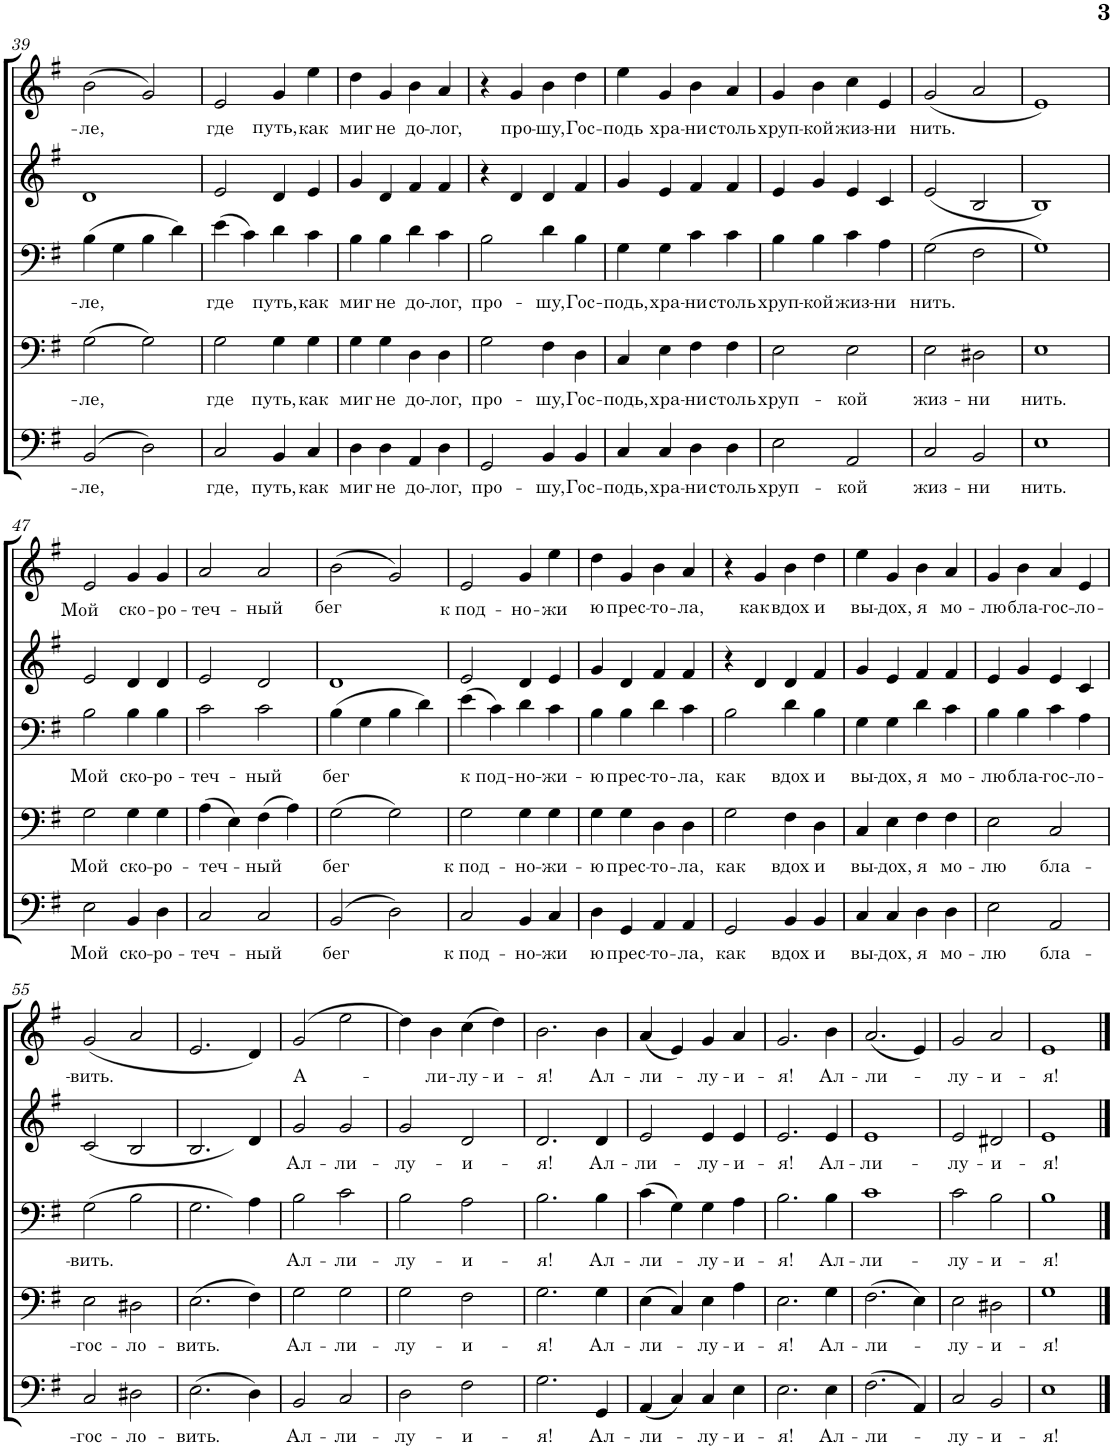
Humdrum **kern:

**kern	**text	**kern	**text	**kern	**text	**kern	**text	**kern	**text	**text
*part5	*part5	*part4	*part4	*part3	*part3	*part2	*part2	*part1	*part1	*part1
*staff5	*staff5	*staff4	*staff4	*staff3	*staff3	*staff2	*staff2	*staff1	*staff1	*staff1
*I"Бас 2	*	*I"Бас 1	*	*I"Тенор	*	*I"Альт	*	*I"Сопрано	*	*
!!LO:PB:g=z
*clefF4	*	*clefF4	*	*clefF4	*	*clefG2	*	*clefG2	*	*
*k[f#]	*	*k[f#]	*	*k[f#]	*	*k[f#]	*	*k[f#]	*	*
*M4/4	*	*M4/4	*	*M4/4	*	*M4/4	*	*M4/4	*	*
=39	=39	=39	=39	=39	=39	=39	=39	=39	=39	=39
!	!LO:LY:b	!	!LO:LY:b	!	!LO:LY:b	!	!	!	!LO:LY:b	!
(2BB/	-ле,	(2G\	-ле,	(4B\	-ле,	1d	.	(2b\	-ле,	.
.	.	.	.	4G\	.	.	.	.	.	.
2D\)	.	2G\)	.	4B\	.	.	.	2g/)	.	.
.	.	.	.	4d\)	.	.	.	.	.	.
=40	=40	=40	=40	=40	=40	=40	=40	=40	=40	=40
!	!LO:LY:b	!	!LO:LY:b	!	!LO:LY:b	!	!	!	!LO:LY:b	!
2C/	где,	2G\	где	(4e\	где	2e/	.	2e/	где	.
.	.	.	.	4c\)	.	.	.	.	.	.
!	!LO:LY:b	!	!LO:LY:b	!	!LO:LY:b	!	!	!	!LO:LY:b	!
4BB/	путь,	4G\	путь,	4d\	путь,	4d/	.	4g/	путь,	.
!	!LO:LY:b	!	!LO:LY:b	!	!LO:LY:b	!	!	!	!LO:LY:b	!
4C/	как	4G\	как	4c\	как	4e/	.	4ee\	как	.
=41	=41	=41	=41	=41	=41	=41	=41	=41	=41	=41
!	!LO:LY:b	!	!LO:LY:b	!	!LO:LY:b	!	!	!	!LO:LY:b	!
4D\	миг	4G\	миг	4B\	миг	4g/	.	4dd\	миг	.
!	!LO:LY:b	!	!LO:LY:b	!	!LO:LY:b	!	!	!	!LO:LY:b	!
4D\	не	4G\	не	4B\	не	4d/	.	4g/	не	.
!	!LO:LY:b	!	!LO:LY:b	!	!LO:LY:b	!	!	!	!LO:LY:b	!
4AA/	до-	4D\	до-	4d\	до-	4f#/	.	4b\	до-	.
!	!LO:LY:b	!	!LO:LY:b	!	!LO:LY:b	!	!	!	!LO:LY:b	!
4D\	-лог,	4D\	-лог,	4c\	-лог,	4f#/	.	4a/	-лог,	.
=42	=42	=42	=42	=42	=42	=42	=42	=42	=42	=42
!	!LO:LY:b	!	!LO:LY:b	!	!LO:LY:b	!	!	!	!	!
2GG/	про-	2G\	про-	2B\	про-	4r	.	4r	.	.
!	!	!	!	!	!	!	!	!	!LO:LY:b	!
.	.	.	.	.	.	4d/	.	4g/	про-	.
!	!LO:LY:b	!	!LO:LY:b	!	!LO:LY:b	!	!	!	!LO:LY:b	!
4BB/	-шу,	4F#\	-шу,	4d\	-шу,	4d/	.	4b\	-шу,	.
!	!LO:LY:b	!	!LO:LY:b	!	!LO:LY:b	!	!	!	!LO:LY:b	!
4BB/	Гос-	4D\	Гос-	4B\	Гос-	4f#/	.	4dd\	Гос-	.
=43	=43	=43	=43	=43	=43	=43	=43	=43	=43	=43
!	!LO:LY:b	!	!LO:LY:b	!	!LO:LY:b	!	!	!	!LO:LY:b	!
4C/	-подь,	4C/	-подь,	4G\	-подь,	4g/	.	4ee\	-подь	.
!	!LO:LY:b	!	!LO:LY:b	!	!LO:LY:b	!	!	!	!LO:LY:b	!
4C/	хра-	4E\	хра-	4G\	хра-	4e/	.	4g/	хра-	.
!	!LO:LY:b	!	!LO:LY:b	!	!LO:LY:b	!	!	!	!LO:LY:b	!
4D\	-ни	4F#\	-ни	4c\	-ни	4f#/	.	4b\	-ни	.
!	!LO:LY:b	!	!LO:LY:b	!	!LO:LY:b	!	!	!	!LO:LY:b	!
4D\	столь	4F#\	столь	4c\	столь	4f#/	.	4a/	столь	.
=44	=44	=44	=44	=44	=44	=44	=44	=44	=44	=44
!	!LO:LY:b	!	!LO:LY:b	!	!LO:LY:b	!	!	!	!LO:LY:b	!
2E\	хруп-	2E\	хруп-	4B\	хруп-	4e/	.	4g/	хруп-	.
!	!	!	!	!	!LO:LY:b	!	!	!	!LO:LY:b	!
.	.	.	.	4B\	-кой	4g/	.	4b\	-кой	.
!	!LO:LY:b	!	!LO:LY:b	!	!LO:LY:b	!	!	!	!LO:LY:b	!
2AA/	-кой	2E\	-кой	4c\	жиз-	4e/	.	4cc\	жиз-	.
!	!	!	!	!	!LO:LY:b	!	!	!	!LO:LY:b	!
.	.	.	.	4A\	-ни	4c/	.	4e/	-ни	.
=45	=45	=45	=45	=45	=45	=45	=45	=45	=45	=45
!	!LO:LY:b	!	!LO:LY:b	!	!LO:LY:b	!	!	!	!LO:LY:b	!
2C/	жиз-	2E\	жиз-	(2G\	нить.	(2e/	.	(2g/	нить.	.
!	!LO:LY:b	!	!LO:LY:b	!	!	!	!	!	!	!
2BB/	-ни	2D#X\	-ни	2F#\	.	2B/	.	2a/	.	.
=46	=46	=46	=46	=46	=46	=46	=46	=46	=46	=46
!	!LO:LY:b	!	!LO:LY:b	!	!	!	!	!	!	!
1E	нить.	1E	нить.	1G)	.	1B)	.	1e)	.	.
!!LO:LB:g=z
=47	=47	=47	=47	=47	=47	=47	=47	=47	=47	=47
!	!LO:LY:b	!	!LO:LY:b	!	!LO:LY:b	!	!	!	!	!LO:LY:b
2E\	Мой	2G\	Мой	2B\	Мой	2e/	.	2e/	.	Мой
!	!LO:LY:b	!	!LO:LY:b	!	!LO:LY:b	!	!	!	!	!LO:LY:b
4BB/	ско-	4G\	ско-	4B\	ско-	4d/	.	4g/	.	ско-
!	!LO:LY:b	!	!LO:LY:b	!	!LO:LY:b	!	!	!	!	!LO:LY:b
4D\	-ро-	4G\	-ро-	4B\	-ро-	4d/	.	4g/	.	-ро-
=48	=48	=48	=48	=48	=48	=48	=48	=48	=48	=48
!	!LO:LY:b	!	!LO:LY:b	!	!LO:LY:b	!	!	!	!	!LO:LY:b
2C/	-теч-	(4A\	-теч-	2c\	-теч-	2e/	.	2a/	.	-теч-
.	.	4E\)	.	.	.	.	.	.	.	.
!	!LO:LY:b	!	!LO:LY:b	!	!LO:LY:b	!	!	!	!	!LO:LY:b
2C/	-ный	(4F#\	-ный	2c\	-ный	2d/	.	2a/	.	-ный
.	.	4A\)	.	.	.	.	.	.	.	.
=49	=49	=49	=49	=49	=49	=49	=49	=49	=49	=49
!	!LO:LY:b	!	!LO:LY:b	!	!LO:LY:b	!	!	!	!	!LO:LY:b
(2BB/	бег	(2G\	бег	(4B\	бег	1d	.	(2b\	.	бег
.	.	.	.	4G\	.	.	.	.	.	.
2D\)	.	2G\)	.	4B\	.	.	.	2g/)	.	.
.	.	.	.	4d\)	.	.	.	.	.	.
=50	=50	=50	=50	=50	=50	=50	=50	=50	=50	=50
!	!LO:LY:b	!	!LO:LY:b	!	!LO:LY:b	!	!	!	!	!LO:LY:b
2C/	к под-	2G\	к под-	(4e\	к под-	2e/	.	2e/	.	к под-
.	.	.	.	4c\)	.	.	.	.	.	.
!	!LO:LY:b	!	!LO:LY:b	!	!LO:LY:b	!	!	!	!	!LO:LY:b
4BB/	-но-	4G\	-но-	4d\	-но-	4d/	.	4g/	.	-но-
!	!LO:LY:b	!	!LO:LY:b	!	!LO:LY:b	!	!	!	!	!LO:LY:b
4C/	-жи	4G\	-жи-	4c\	-жи-	4e/	.	4ee\	.	-жи
=51	=51	=51	=51	=51	=51	=51	=51	=51	=51	=51
!	!LO:LY:b	!	!LO:LY:b	!	!LO:LY:b	!	!	!	!LO:LY:b	!
4D\	-ю	4G\	-ю	4B\	-ю	4g/	.	4dd\	ю	.
!	!LO:LY:b	!	!LO:LY:b	!	!LO:LY:b	!	!	!	!LO:LY:b	!
4GG/	прес-	4G\	прес-	4B\	прес-	4d/	.	4g/	прес-	.
!	!LO:LY:b	!	!LO:LY:b	!	!LO:LY:b	!	!	!	!LO:LY:b	!
4AA/	-то-	4D\	-то-	4d\	-то-	4f#/	.	4b\	-то-	.
!	!LO:LY:b	!	!LO:LY:b	!	!LO:LY:b	!	!	!	!LO:LY:b	!
4AA/	-ла,	4D\	-ла,	4c\	-ла,	4f#/	.	4a/	-ла,	.
=52	=52	=52	=52	=52	=52	=52	=52	=52	=52	=52
!	!LO:LY:b	!	!LO:LY:b	!	!LO:LY:b	!	!	!	!	!
2GG/	как	2G\	как	2B\	как	4r	.	4r	.	.
!	!	!	!	!	!	!	!	!	!LO:LY:b	!
.	.	.	.	.	.	4d/	.	4g/	как	.
!	!LO:LY:b	!	!LO:LY:b	!	!LO:LY:b	!	!	!	!LO:LY:b	!
4BB/	вдох	4F#\	вдох	4d\	вдох	4d/	.	4b\	вдох	.
!	!LO:LY:b	!	!LO:LY:b	!	!LO:LY:b	!	!	!	!LO:LY:b	!
4BB/	и	4D\	и	4B\	и	4f#/	.	4dd\	и	.
=53	=53	=53	=53	=53	=53	=53	=53	=53	=53	=53
!	!LO:LY:b	!	!LO:LY:b	!	!LO:LY:b	!	!	!	!LO:LY:b	!
4C/	вы-	4C/	вы-	4G\	вы-	4g/	.	4ee\	вы-	.
!	!LO:LY:b	!	!LO:LY:b	!	!LO:LY:b	!	!	!	!LO:LY:b	!
4C/	-дох,	4E\	-дох,	4G\	-дох,	4e/	.	4g/	-дох,	.
!	!LO:LY:b	!	!LO:LY:b	!	!LO:LY:b	!	!	!	!LO:LY:b	!
4D\	я	4F#\	я	4d\	я	4f#/	.	4b\	я	.
!	!LO:LY:b	!	!LO:LY:b	!	!LO:LY:b	!	!	!	!LO:LY:b	!
4D\	мо-	4F#\	мо-	4c\	мо-	4f#/	.	4a/	мо-	.
=54	=54	=54	=54	=54	=54	=54	=54	=54	=54	=54
!	!LO:LY:b	!	!LO:LY:b	!	!LO:LY:b	!	!	!	!LO:LY:b	!
2E\	-лю	2E\	-лю	4B\	-лю	4e/	.	4g/	-лю	.
!	!	!	!	!	!LO:LY:b	!	!	!	!LO:LY:b	!
.	.	.	.	4B\	бла-	4g/	.	4b\	бла-	.
!	!LO:LY:b	!	!LO:LY:b	!	!LO:LY:b	!	!	!	!LO:LY:b	!
2AA/	бла-	2C/	бла-	4c\	-гос-	4e/	.	4a/	-гос-	.
!	!	!	!	!	!LO:LY:b	!	!	!	!LO:LY:b	!
.	.	.	.	4A\	-ло-	4c/	.	4e/	-ло-	.
!!LO:LB:g=z
=55	=55	=55	=55	=55	=55	=55	=55	=55	=55	=55
!	!LO:LY:b	!	!LO:LY:b	!	!LO:LY:b	!	!	!	!LO:LY:b	!
2C/	-гос-	2E\	-гос-	(2G\	-вить.	(2c/	.	(2g/	-вить.	.
!	!LO:LY:b	!	!LO:LY:b	!	!	!	!	!	!	!
2D#X\	-ло-	2D#X\	-ло-	2B\)	.	2B/)	.	2a/	.	.
=56	=56	=56	=56	=56	=56	=56	=56	=56	=56	=56
!	!LO:LY:b	!	!LO:LY:b	!	!	!	!	!	!	!
(2.E\	-вить.	(2.E\	-вить.	2.G\	.	2.B/	.	2.e/	.	.
4D\)	.	4F#\)	.	4A\	.	4d/	.	4d/)	.	.
=57	=57	=57	=57	=57	=57	=57	=57	=57	=57	=57
!	!LO:LY:b	!	!LO:LY:b	!	!LO:LY:b	!	!LO:LY:b	!	!LO:LY:b	!
2BB/	Ал-	2G\	Ал-	2B\	Ал-	2g/	Ал-	(2g/	А-	.
!	!LO:LY:b	!	!LO:LY:b	!	!LO:LY:b	!	!LO:LY:b	!	!	!
2C/	-ли-	2G\	-ли-	2c\	-ли-	2g/	-ли-	2ee\	.	.
=58	=58	=58	=58	=58	=58	=58	=58	=58	=58	=58
!	!LO:LY:b	!	!LO:LY:b	!	!LO:LY:b	!	!LO:LY:b	!	!	!
2D\	-лу-	2G\	-лу-	2B\	-лу-	2g/	-лу-	4dd\)	.	.
!	!	!	!	!	!	!	!	!	!LO:LY:b	!
.	.	.	.	.	.	.	.	4b\	-ли-	.
!	!LO:LY:b	!	!LO:LY:b	!	!LO:LY:b	!	!LO:LY:b	!	!LO:LY:b	!
2F#\	-и-	2F#\	-и-	2A\	-и-	2d/	-и-	(4cc\	-лу-	.
!	!	!	!	!	!	!	!	!	!LO:LY:b	!
.	.	.	.	.	.	.	.	4dd\)	-и-	.
=59	=59	=59	=59	=59	=59	=59	=59	=59	=59	=59
!	!LO:LY:b	!	!LO:LY:b	!	!LO:LY:b	!	!LO:LY:b	!	!LO:LY:b	!
2.G\	-я!	2.G\	-я!	2.B\	-я!	2.d/	-я!	2.b\	-я!	.
!	!LO:LY:b	!	!LO:LY:b	!	!LO:LY:b	!	!LO:LY:b	!	!LO:LY:b	!
4GG/	Ал-	4G\	Ал-	4B\	Ал-	4d/	Ал-	4b\	Ал-	.
=60	=60	=60	=60	=60	=60	=60	=60	=60	=60	=60
!	!LO:LY:b	!	!LO:LY:b	!	!LO:LY:b	!	!LO:LY:b	!	!LO:LY:b	!
(4AA/	-ли-	(4E\	-ли-	(4c\	-ли-	2e/	-ли-	(4a/	-ли-	.
4C/)	.	4C/)	.	4G\)	.	.	.	4e/)	.	.
!	!LO:LY:b	!	!LO:LY:b	!	!LO:LY:b	!	!LO:LY:b	!	!LO:LY:b	!
4C/	-лу-	4E\	-лу-	4G\	-лу-	4e/	-лу-	4g/	-лу-	.
!	!LO:LY:b	!	!LO:LY:b	!	!LO:LY:b	!	!LO:LY:b	!	!LO:LY:b	!
4E\	-и-	4A\	-и-	4A\	-и-	4e/	-и-	4a/	и-	.
=61	=61	=61	=61	=61	=61	=61	=61	=61	=61	=61
!	!LO:LY:b	!	!LO:LY:b	!	!LO:LY:b	!	!LO:LY:b	!	!LO:LY:b	!
2.E\	-я!	2.E\	-я!	2.B\	-я!	2.e/	-я!	2.g/	-я!	.
!	!LO:LY:b	!	!LO:LY:b	!	!LO:LY:b	!	!LO:LY:b	!	!LO:LY:b	!
4E\	Ал-	4G\	Ал-	4B\	Ал-	4e/	Ал-	4b\	Ал-	.
=62	=62	=62	=62	=62	=62	=62	=62	=62	=62	=62
!	!LO:LY:b	!	!LO:LY:b	!	!LO:LY:b	!	!LO:LY:b	!	!LO:LY:b	!
(2.F#\	-ли-	(2.F#\	-ли-	1c	-ли-	1e	-ли-	(2.a/	-ли-	.
4AA/)	.	4E\)	.	.	.	.	.	4e/)	.	.
=63	=63	=63	=63	=63	=63	=63	=63	=63	=63	=63
!	!LO:LY:b	!	!LO:LY:b	!	!LO:LY:b	!	!LO:LY:b	!	!LO:LY:b	!
2C/	-лу-	2E\	-лу-	2c\	-лу-	2e/	-лу-	2g/	-лу-	.
!	!LO:LY:b	!	!LO:LY:b	!	!LO:LY:b	!	!LO:LY:b	!	!LO:LY:b	!
2BB/	-и-	2D#X\	-и-	2B\	-и-	2d#X/	-и-	2a/	-и-	.
=64	=64	=64	=64	=64	=64	=64	=64	=64	=64	=64
!	!LO:LY:b	!	!LO:LY:b	!	!LO:LY:b	!	!LO:LY:b	!	!LO:LY:b	!
1E	-я!	1G	-я!	1B	-я!	1e	-я!	1e	-я!	.
==	==	==	==	==	==	==	==	==	==	==
*-	*-	*-	*-	*-	*-	*-	*-	*-	*-	*-
